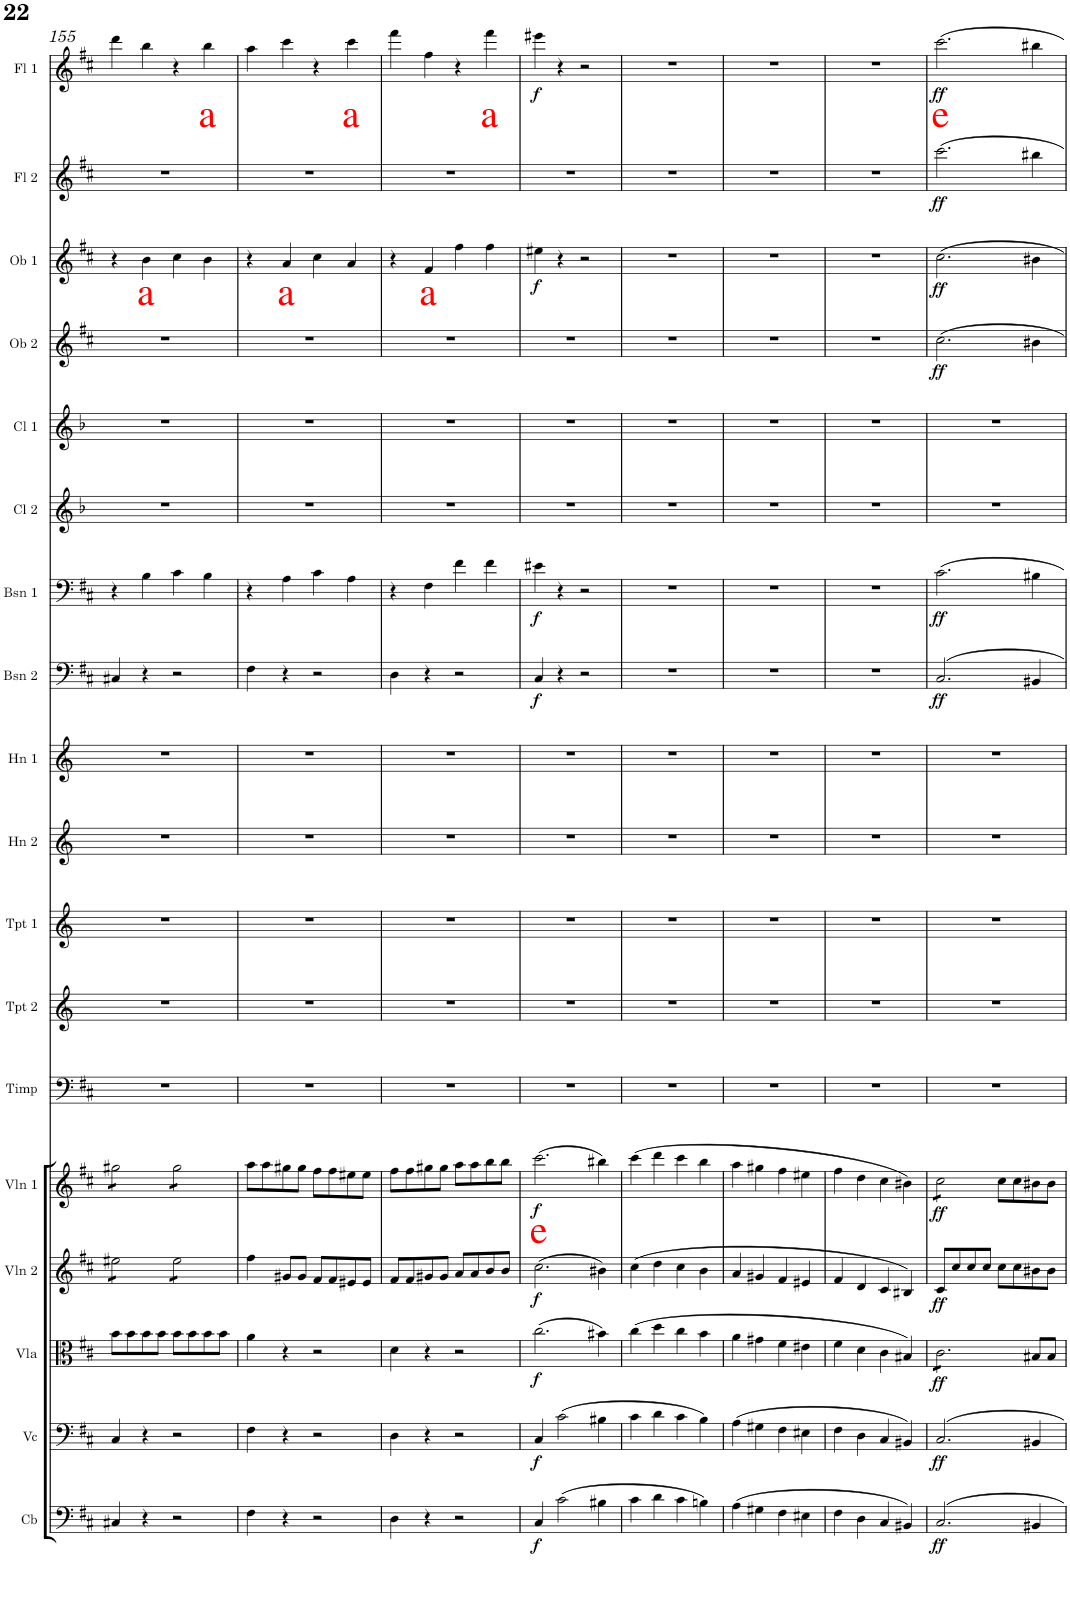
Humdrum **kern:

**kern	**dynam	**kern	**dynam	**kern	**dynam	**kern	**dynam	**kern	**text	**dynam	**kern	**kern	**kern	**kern	**kern	**kern	**dynam	**kern	**dynam	**kern	**kern	**kern	**dynam	**kern	**text	**dynam	**kern	**dynam	**kern	**text	**dynam
*part18	*part18	*part17	*part17	*part16	*part16	*part15	*part15	*part14	*part14	*part14	*part13	*part12	*part11	*part10	*part9	*part8	*part8	*part7	*part7	*part6	*part5	*part4	*part4	*part3	*part3	*part3	*part2	*part2	*part1	*part1	*part1
*staff18	*staff18	*staff17	*staff17	*staff16	*staff16	*staff15	*staff15	*staff14	*staff14	*staff14	*staff13	*staff12	*staff11	*staff10	*staff9	*staff8	*staff8	*staff7	*staff7	*staff6	*staff5	*staff4	*staff4	*staff3	*staff3	*staff3	*staff2	*staff2	*staff1	*staff1	*staff1
*I"Contrabass	*	*I"Violoncello	*	*I"Viola	*	*I"Violin 2	*	*I"Violin 1	*	*	*I"Timpani	*I"D Trumpet 2	*I"D Trumpet 1	*I"D Horn 2	*I"D Horn 1	*I"Bassoon 2	*	*I"Bassoon 1	*	*I"A Clarinet 2	*I"A Clarinet 1	*I"Oboe 2	*	*I"Oboe 1	*	*	*I"Flute 2	*	*I"Flute 1	*	*
*I'Cb	*	*I'Vc	*	*I'Vla	*	*I'Vln 2	*	*I'Vln 1	*	*	*I'Timp	*I'Tpt 2	*I'Tpt 1	*I'Hn 2	*I'Hn 1	*I'Bsn 2	*	*I'Bsn 1	*	*I'Cl 2	*I'Cl 1	*I'Ob 2	*	*I'Ob 1	*	*	*I'Fl 2	*	*I'Fl 1	*	*
!!LO:PB:g=z
*clefF4	*	*clefF4	*	*clefC3	*	*clefG2	*	*clefG2	*	*	*clefF4	*clefG2	*clefG2	*clefG2	*clefG2	*clefF4	*	*clefF4	*	*clefG2	*clefG2	*clefG2	*	*clefG2	*	*	*clefG2	*	*clefG2	*	*
*Trd7c12	*	*	*	*	*	*	*	*	*	*	*	*Trd-1c-2	*Trd-1c-2	*Trd6c10	*Trd6c10	*	*	*	*	*Trd2c3	*Trd2c3	*	*	*	*	*	*	*	*	*	*
*k[f#c#]	*	*k[f#c#]	*	*k[f#c#]	*	*k[f#c#]	*	*k[f#c#]	*	*	*k[f#c#]	*k[]	*k[]	*k[]	*k[]	*k[f#c#]	*	*k[f#c#]	*	*k[b-]	*k[b-]	*k[f#c#]	*	*k[f#c#]	*	*	*k[f#c#]	*	*k[f#c#]	*	*
*M2/2	*	*M2/2	*	*M2/2	*	*M2/2	*	*M2/2	*	*	*M2/2	*M2/2	*M2/2	*M2/2	*M2/2	*M2/2	*	*M2/2	*	*M2/2	*M2/2	*M2/2	*	*M2/2	*	*	*M2/2	*	*M2/2	*	*
*met(c|)	*	*met(c|)	*	*met(c|)	*	*met(c|)	*	*met(c|)	*	*	*met(c|)	*met(c|)	*met(c|)	*met(c|)	*met(c|)	*met(c|)	*	*met(c|)	*	*met(c|)	*met(c|)	*met(c|)	*	*met(c|)	*	*	*met(c|)	*	*met(c|)	*	*
=155	=155	=155	=155	=155	=155	=155	=155	=155	=155	=155	=155	=155	=155	=155	=155	=155	=155	=155	=155	=155	=155	=155	=155	=155	=155	=155	=155	=155	=155	=155	=155
*	*	*	*	*	*	*tremolo	*	*	*	*	*	*	*	*	*	*	*	*	*	*	*	*	*	*	*	*	*	*	*	*	*
*	*	*	*	*	*	*	*	*tremolo	*	*	*	*	*	*	*	*	*	*	*	*	*	*	*	*	*	*	*	*	*	*	*
4C#X/	.	4C#/	.	8b\L	.	8ee#X\L	.	8gg#X\L	.	.	1r	1r	1r	1r	1r	4C#X/	.	4r	.	1r	1r	1r	.	4r	.	.	1r	.	4ddd\	.	.
.	.	.	.	8b\	.	8ee#X\	.	8gg#X\	.	.	.	.	.	.	.	.	.	.	.	.	.	.	.	.	.	.	.	.	.	.	.
!	!	!	!	!	!	!	!	!	!	!	!	!	!	!	!	!	!	!	!	!	!	!	!	!	!LO:LY:b:color=#FF0000	!	!	!	!	!	!
4r	.	4r	.	8b\	.	8ee#X\	.	8gg#X\	.	.	.	.	.	.	.	4r	.	4B\	.	.	.	.	.	4b\	a	.	.	.	4bb\	.	.
.	.	.	.	8b\J	.	8ee#X\J	.	8gg#X\J	.	.	.	.	.	.	.	.	.	.	.	.	.	.	.	.	.	.	.	.	.	.	.
2r	.	2r	.	8b\L	.	8ee#\L	.	8gg#\L	.	.	.	.	.	.	.	2r	.	4c#\	.	.	.	.	.	4cc#\	.	.	.	.	4r	.	.
.	.	.	.	8b\	.	8ee#\	.	8gg#\	.	.	.	.	.	.	.	.	.	.	.	.	.	.	.	.	.	.	.	.	.	.	.
!	!	!	!	!	!	!	!	!	!	!	!	!	!	!	!	!	!	!	!	!	!	!	!	!	!	!	!	!	!	!LO:LY:b:color=#FF0000	!
.	.	.	.	8b\	.	8ee#\	.	8gg#\	.	.	.	.	.	.	.	.	.	4B\	.	.	.	.	.	4b\	.	.	.	.	4bb\	a	.
.	.	.	.	8b\J	.	8ee#\J	.	8gg#\J	.	.	.	.	.	.	.	.	.	.	.	.	.	.	.	.	.	.	.	.	.	.	.
*	*	*	*	*	*	*	*	*Xtremolo	*	*	*	*	*	*	*	*	*	*	*	*	*	*	*	*	*	*	*	*	*	*	*
*	*	*	*	*	*	*Xtremolo	*	*	*	*	*	*	*	*	*	*	*	*	*	*	*	*	*	*	*	*	*	*	*	*	*
=156	=156	=156	=156	=156	=156	=156	=156	=156	=156	=156	=156	=156	=156	=156	=156	=156	=156	=156	=156	=156	=156	=156	=156	=156	=156	=156	=156	=156	=156	=156	=156
4F#\	.	4F#\	.	4a\	.	4ff#\	.	8aa\L	.	.	1r	1r	1r	1r	1r	4F#\	.	4r	.	1r	1r	1r	.	4r	.	.	1r	.	4aa\	.	.
.	.	.	.	.	.	.	.	8aa\	.	.	.	.	.	.	.	.	.	.	.	.	.	.	.	.	.	.	.	.	.	.	.
!	!	!	!	!	!	!	!	!	!	!	!	!	!	!	!	!	!	!	!	!	!	!	!	!	!LO:LY:b:color=#FF0000	!	!	!	!	!	!
4r	.	4r	.	4r	.	8g#X/L	.	8gg#X\	.	.	.	.	.	.	.	4r	.	4A\	.	.	.	.	.	4a/	a	.	.	.	4ccc#\	.	.
.	.	.	.	.	.	8g#/J	.	8gg#\J	.	.	.	.	.	.	.	.	.	.	.	.	.	.	.	.	.	.	.	.	.	.	.
2r	.	2r	.	2r	.	8f#/L	.	8ff#\L	.	.	.	.	.	.	.	2r	.	4c#\	.	.	.	.	.	4cc#\	.	.	.	.	4r	.	.
.	.	.	.	.	.	8f#/	.	8ff#\	.	.	.	.	.	.	.	.	.	.	.	.	.	.	.	.	.	.	.	.	.	.	.
!	!	!	!	!	!	!	!	!	!	!	!	!	!	!	!	!	!	!	!	!	!	!	!	!	!	!	!	!	!	!LO:LY:b:color=#FF0000	!
.	.	.	.	.	.	8e#X/	.	8ee#X\	.	.	.	.	.	.	.	.	.	4A\	.	.	.	.	.	4a/	.	.	.	.	4ccc#\	a	.
.	.	.	.	.	.	8e#/J	.	8ee#\J	.	.	.	.	.	.	.	.	.	.	.	.	.	.	.	.	.	.	.	.	.	.	.
=157	=157	=157	=157	=157	=157	=157	=157	=157	=157	=157	=157	=157	=157	=157	=157	=157	=157	=157	=157	=157	=157	=157	=157	=157	=157	=157	=157	=157	=157	=157	=157
4D\	.	4D\	.	4d\	.	8f#/L	.	8ff#\L	.	.	1r	1r	1r	1r	1r	4D\	.	4r	.	1r	1r	1r	.	4r	.	.	1r	.	4fff#\	.	.
.	.	.	.	.	.	8f#/	.	8ff#\	.	.	.	.	.	.	.	.	.	.	.	.	.	.	.	.	.	.	.	.	.	.	.
!	!	!	!	!	!	!	!	!	!	!	!	!	!	!	!	!	!	!	!	!	!	!	!	!	!LO:LY:b:color=#FF0000	!	!	!	!	!	!
4r	.	4r	.	4r	.	8g#X/	.	8gg#X\	.	.	.	.	.	.	.	4r	.	4F#\	.	.	.	.	.	4f#/	a	.	.	.	4ff#\	.	.
.	.	.	.	.	.	8g#/J	.	8gg#\J	.	.	.	.	.	.	.	.	.	.	.	.	.	.	.	.	.	.	.	.	.	.	.
2r	.	2r	.	2r	.	8a/L	.	8aa\L	.	.	.	.	.	.	.	2r	.	4f#\	.	.	.	.	.	4ff#\	.	.	.	.	4r	.	.
.	.	.	.	.	.	8a/	.	8aa\	.	.	.	.	.	.	.	.	.	.	.	.	.	.	.	.	.	.	.	.	.	.	.
!	!	!	!	!	!	!	!	!	!	!	!	!	!	!	!	!	!	!	!	!	!	!	!	!	!	!	!	!	!	!LO:LY:b:color=#FF0000	!
.	.	.	.	.	.	8b/	.	8bb\	.	.	.	.	.	.	.	.	.	4f#\	.	.	.	.	.	4ff#\	.	.	.	.	4fff#\	a	.
.	.	.	.	.	.	8b/J	.	8bb\J	.	.	.	.	.	.	.	.	.	.	.	.	.	.	.	.	.	.	.	.	.	.	.
=158	=158	=158	=158	=158	=158	=158	=158	=158	=158	=158	=158	=158	=158	=158	=158	=158	=158	=158	=158	=158	=158	=158	=158	=158	=158	=158	=158	=158	=158	=158	=158
!	!LO:DY:b	!	!LO:DY:b	!	!LO:DY:b	!	!LO:DY:b	!	!LO:LY:b:color=#FF0000	!LO:DY:b	!	!	!	!	!	!	!LO:DY:b	!	!LO:DY:b	!	!	!	!	!	!	!LO:DY:b	!	!	!	!	!LO:DY:b
4C#/	f	4C#/	f	(2.cc#\	f	(2.cc#\	f	(2.ccc#\	e	f	1r	1r	1r	1r	1r	4C#/	f	4e#X\	f	1r	1r	1r	.	4ee#X\	.	f	1r	.	4eee#X\	.	f
(2c#\	.	(2c#\	.	.	.	.	.	.	.	.	.	.	.	.	.	4r	.	4r	.	.	.	.	.	4r	.	.	.	.	4r	.	.
.	.	.	.	.	.	.	.	.	.	.	.	.	.	.	.	2r	.	2r	.	.	.	.	.	2r	.	.	.	.	2r	.	.
4B#X\	.	4B#X\	.	4b#X\)	.	4b#X\)	.	4bb#X\)	.	.	.	.	.	.	.	.	.	.	.	.	.	.	.	.	.	.	.	.	.	.	.
=159	=159	=159	=159	=159	=159	=159	=159	=159	=159	=159	=159	=159	=159	=159	=159	=159	=159	=159	=159	=159	=159	=159	=159	=159	=159	=159	=159	=159	=159	=159	=159
4c#\	.	4c#\	.	(4cc#\	.	(4cc#\	.	(4ccc#\	.	.	1r	1r	1r	1r	1r	1r	.	1r	.	1r	1r	1r	.	1r	.	.	1r	.	1r	.	.
4d\	.	4d\	.	4dd\	.	4dd\	.	4ddd\	.	.	.	.	.	.	.	.	.	.	.	.	.	.	.	.	.	.	.	.	.	.	.
4c#\	.	4c#\	.	4cc#\	.	4cc#\	.	4ccc#\	.	.	.	.	.	.	.	.	.	.	.	.	.	.	.	.	.	.	.	.	.	.	.
4Bn\)	.	4B\)	.	4b\	.	4b\	.	4bb\	.	.	.	.	.	.	.	.	.	.	.	.	.	.	.	.	.	.	.	.	.	.	.
=160	=160	=160	=160	=160	=160	=160	=160	=160	=160	=160	=160	=160	=160	=160	=160	=160	=160	=160	=160	=160	=160	=160	=160	=160	=160	=160	=160	=160	=160	=160	=160
(4A\	.	(4A\	.	4a\	.	4a/	.	4aa\	.	.	1r	1r	1r	1r	1r	1r	.	1r	.	1r	1r	1r	.	1r	.	.	1r	.	1r	.	.
4G#X\	.	4G#X\	.	4g#X\	.	4g#X/	.	4gg#X\	.	.	.	.	.	.	.	.	.	.	.	.	.	.	.	.	.	.	.	.	.	.	.
4F#\	.	4F#\	.	4f#\	.	4f#/	.	4ff#\	.	.	.	.	.	.	.	.	.	.	.	.	.	.	.	.	.	.	.	.	.	.	.
4E#X\	.	4E#X\	.	4e#X\	.	4e#X/	.	4ee#X\	.	.	.	.	.	.	.	.	.	.	.	.	.	.	.	.	.	.	.	.	.	.	.
=161	=161	=161	=161	=161	=161	=161	=161	=161	=161	=161	=161	=161	=161	=161	=161	=161	=161	=161	=161	=161	=161	=161	=161	=161	=161	=161	=161	=161	=161	=161	=161
4F#\	.	4F#\	.	4f#\	.	4f#/	.	4ff#\	.	.	1r	1r	1r	1r	1r	1r	.	1r	.	1r	1r	1r	.	1r	.	.	1r	.	1r	.	.
4D\	.	4D\	.	4d\	.	4d/	.	4dd\	.	.	.	.	.	.	.	.	.	.	.	.	.	.	.	.	.	.	.	.	.	.	.
4C#/	.	4C#/	.	4c#\	.	4c#/	.	4cc#\	.	.	.	.	.	.	.	.	.	.	.	.	.	.	.	.	.	.	.	.	.	.	.
4BB#X/)	.	4BB#X/)	.	4B#X/)	.	4B#X/)	.	4b#X\)	.	.	.	.	.	.	.	.	.	.	.	.	.	.	.	.	.	.	.	.	.	.	.
=162	=162	=162	=162	=162	=162	=162	=162	=162	=162	=162	=162	=162	=162	=162	=162	=162	=162	=162	=162	=162	=162	=162	=162	=162	=162	=162	=162	=162	=162	=162	=162
!	!LO:DY:b	!	!LO:DY:b	!	!LO:DY:b	!	!LO:DY:b	!	!	!LO:DY:b	!	!	!	!	!	!	!LO:DY:b	!	!LO:DY:b	!	!	!	!LO:DY:b	!	!	!LO:DY:b	!	!LO:DY:b	!	!LO:LY:b:color=#FF0000	!LO:DY:b
*	*	*	*	*tremolo	*	*	*	*	*	*	*	*	*	*	*	*	*	*	*	*	*	*	*	*	*	*	*	*	*	*	*
*	*	*	*	*	*	*	*	*tremolo	*	*	*	*	*	*	*	*	*	*	*	*	*	*	*	*	*	*	*	*	*	*	*
2.C#/	ff	2.C#/	ff	8c#\L	ff	8c#/L	ff	8cc#\L	.	ff	1r	1r	1r	1r	1r	2.C#/	ff	2.c#\	ff	1r	1r	2.cc#\	ff	2.cc#\	.	ff	2.ccc#\	ff	2.ccc#\	e	ff
.	.	.	.	8c#\	.	8cc#/	.	8cc#\	.	.	.	.	.	.	.	.	.	.	.	.	.	.	.	.	.	.	.	.	.	.	.
.	.	.	.	8c#\	.	8cc#/	.	8cc#\	.	.	.	.	.	.	.	.	.	.	.	.	.	.	.	.	.	.	.	.	.	.	.
.	.	.	.	8c#\	.	8cc#/J	.	8cc#\J	.	.	.	.	.	.	.	.	.	.	.	.	.	.	.	.	.	.	.	.	.	.	.
*	*	*	*	*	*	*	*	*Xtremolo	*	*	*	*	*	*	*	*	*	*	*	*	*	*	*	*	*	*	*	*	*	*	*
.	.	.	.	8c#\	.	8cc#\L	.	8cc#\L	.	.	.	.	.	.	.	.	.	.	.	.	.	.	.	.	.	.	.	.	.	.	.
.	.	.	.	8c#\J	.	8cc#\	.	8cc#\	.	.	.	.	.	.	.	.	.	.	.	.	.	.	.	.	.	.	.	.	.	.	.
*	*	*	*	*Xtremolo	*	*	*	*	*	*	*	*	*	*	*	*	*	*	*	*	*	*	*	*	*	*	*	*	*	*	*
4BB#X/	.	4BB#X/	.	8B#X/L	.	8b#X\	.	8b#X\	.	.	.	.	.	.	.	4BB#X/	.	4B#X\	.	.	.	4b#X\	.	4b#X\	.	.	4bb#X\	.	4bb#X\	.	.
.	.	.	.	8B#/J	.	8b#\J	.	8b#\J	.	.	.	.	.	.	.	.	.	.	.	.	.	.	.	.	.	.	.	.	.	.	.
=	=	=	=	=	=	=	=	=	=	=	=	=	=	=	=	=	=	=	=	=	=	=	=	=	=	=	=	=	=	=	=
*-	*-	*-	*-	*-	*-	*-	*-	*-	*-	*-	*-	*-	*-	*-	*-	*-	*-	*-	*-	*-	*-	*-	*-	*-	*-	*-	*-	*-	*-	*-	*-
